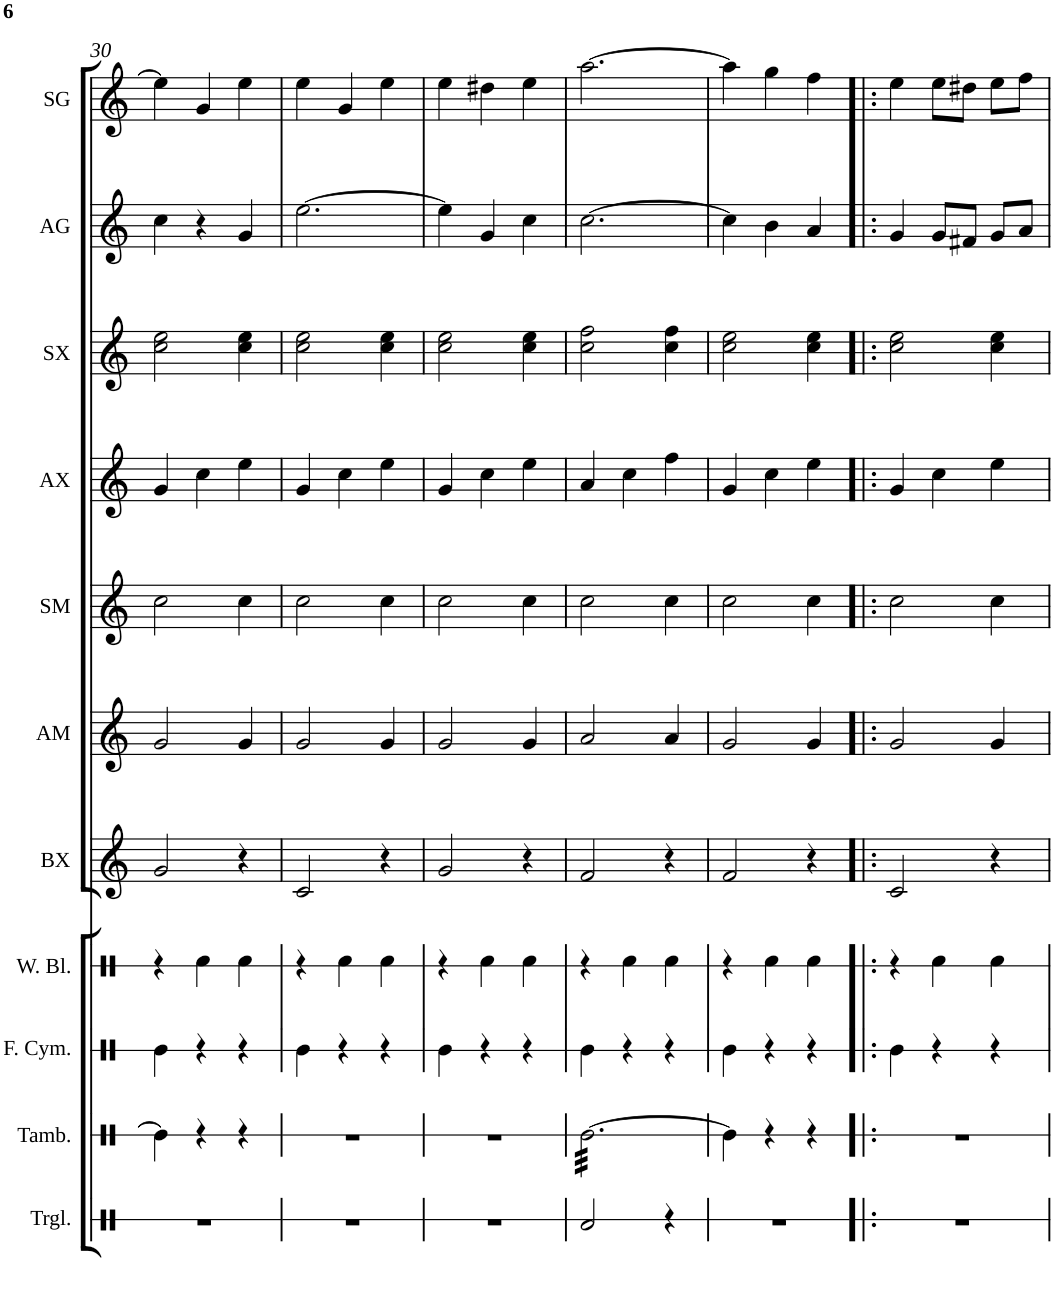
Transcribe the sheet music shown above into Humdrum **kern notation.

**kern	**kern	**kern	**kern	**kern	**kern	**kern	**kern	**kern	**kern	**kern
*part11	*part10	*part9	*part8	*part7	*part6	*part5	*part4	*part3	*part2	*part1
*staff11	*staff10	*staff9	*staff8	*staff7	*staff6	*staff5	*staff4	*staff3	*staff2	*staff1
*I"Triangle	*I"Tambourine	*I"Finger Cymbals	*I"Wood Blocks	*I"Bass Xylophone	*I"Alto Metallophone	*I"Soprano Metallophone	*I"Alto Xylophone	*I"Soprano Xylophone	*I"Alto Glockenspiel	*I"Soprano Glockenspiel
*I'Trgl.	*I'Tamb.	*I'F. Cym.	*I'W. Bl.	*I'BX	*I'AM	*I'SM	*I'AX	*I'SX	*I'AG	*I'SG
!!LO:PB:g=z
*clefX	*clefX	*clefX	*clefX	*clefG2	*clefG2	*clefG2	*clefG2	*clefG2	*clefG2	*clefG2
*	*	*	*	*Trd7c12	*	*Trd-7c-12	*	*Trd-7c-12	*Trd-7c-12	*Trd-14c-24
*k[]	*k[]	*k[]	*k[]	*k[]	*k[]	*k[]	*k[]	*k[]	*k[]	*k[]
*M3/4	*M3/4	*M3/4	*M3/4	*M3/4	*M3/4	*M3/4	*M3/4	*M3/4	*M3/4	*M3/4
=30	=30	=30	=30	=30	=30	=30	=30	=30	=30	=30
2.r	4Re\]	4Re\	4r	2g/	2g/	2cc\	4g/	2cc\ 2ee\	4cc\	4ee\]
.	4r	4r	4Rf\	.	.	.	4cc\	.	4r	4g/
.	4r	4r	4Rf\	4r	4g/	4cc\	4ee\	4cc\ 4ee\	4g/	4ee\
=31	=31	=31	=31	=31	=31	=31	=31	=31	=31	=31
2.r	2.r	4Re\	4r	2c/	2g/	2cc\	4g/	2cc\ 2ee\	[2.ee\	4ee\
.	.	4r	4Rf\	.	.	.	4cc\	.	.	4g/
.	.	4r	4Rf\	4r	4g/	4cc\	4ee\	4cc\ 4ee\	.	4ee\
=32	=32	=32	=32	=32	=32	=32	=32	=32	=32	=32
2.r	2.r	4Re\	4r	2g/	2g/	2cc\	4g/	2cc\ 2ee\	4ee\]	4ee\
.	.	4r	4Rf\	.	.	.	4cc\	.	4g/	4dd#X\
.	.	4r	4Rf\	4r	4g/	4cc\	4ee\	4cc\ 4ee\	4cc\	4ee\
=33	=33	=33	=33	=33	=33	=33	=33	=33	=33	=33
*	*tremolo	*	*	*	*	*	*	*	*	*
2Rd/	[32Re\LLL	4Re\	4r	2f/	2a/	2cc\	4a/	2cc\ 2ff\	[2.cc\	[2.aa\
.	32Re\	.	.	.	.	.	.	.	.	.
.	32Re\	.	.	.	.	.	.	.	.	.
.	32Re\	.	.	.	.	.	.	.	.	.
.	32Re\	.	.	.	.	.	.	.	.	.
.	32Re\	.	.	.	.	.	.	.	.	.
.	32Re\	.	.	.	.	.	.	.	.	.
.	32Re\	.	.	.	.	.	.	.	.	.
.	32Re\	4r	4Rf\	.	.	.	4cc\	.	.	.
.	32Re\	.	.	.	.	.	.	.	.	.
.	32Re\	.	.	.	.	.	.	.	.	.
.	32Re\	.	.	.	.	.	.	.	.	.
.	32Re\	.	.	.	.	.	.	.	.	.
.	32Re\	.	.	.	.	.	.	.	.	.
.	32Re\	.	.	.	.	.	.	.	.	.
.	32Re\	.	.	.	.	.	.	.	.	.
4r	32Re\	4r	4Rf\	4r	4a/	4cc\	4ff\	4cc\ 4ff\	.	.
.	32Re\	.	.	.	.	.	.	.	.	.
.	32Re\	.	.	.	.	.	.	.	.	.
.	32Re\	.	.	.	.	.	.	.	.	.
.	32Re\	.	.	.	.	.	.	.	.	.
.	32Re\	.	.	.	.	.	.	.	.	.
.	32Re\	.	.	.	.	.	.	.	.	.
.	32Re\JJJ	.	.	.	.	.	.	.	.	.
*	*Xtremolo	*	*	*	*	*	*	*	*	*
=34	=34	=34	=34	=34	=34	=34	=34	=34	=34	=34
2.r	4Re\]	4Re\	4r	2f/	2g/	2cc\	4g/	2cc\ 2ee\	4cc\]	4aa\]
.	4r	4r	4Rf\	.	.	.	4cc\	.	4b\	4gg\
.	4r	4r	4Rf\	4r	4g/	4cc\	4ee\	4cc\ 4ee\	4a/	4ff\
=35!|:	=35!|:	=35!|:	=35!|:	=35!|:	=35!|:	=35!|:	=35!|:	=35!|:	=35!|:	=35!|:
2.r	2.r	4Re\	4r	2c/	2g/	2cc\	4g/	2cc\ 2ee\	4g/	4ee\
.	.	4r	4Rf\	.	.	.	4cc\	.	8g/L	8ee\L
.	.	.	.	.	.	.	.	.	8f#X/J	8dd#X\J
.	.	4r	4Rf\	4r	4g/	4cc\	4ee\	4cc\ 4ee\	8g/L	8ee\L
.	.	.	.	.	.	.	.	.	8a/J	8ff\J
=	=	=	=	=	=	=	=	=	=	=
*-	*-	*-	*-	*-	*-	*-	*-	*-	*-	*-
